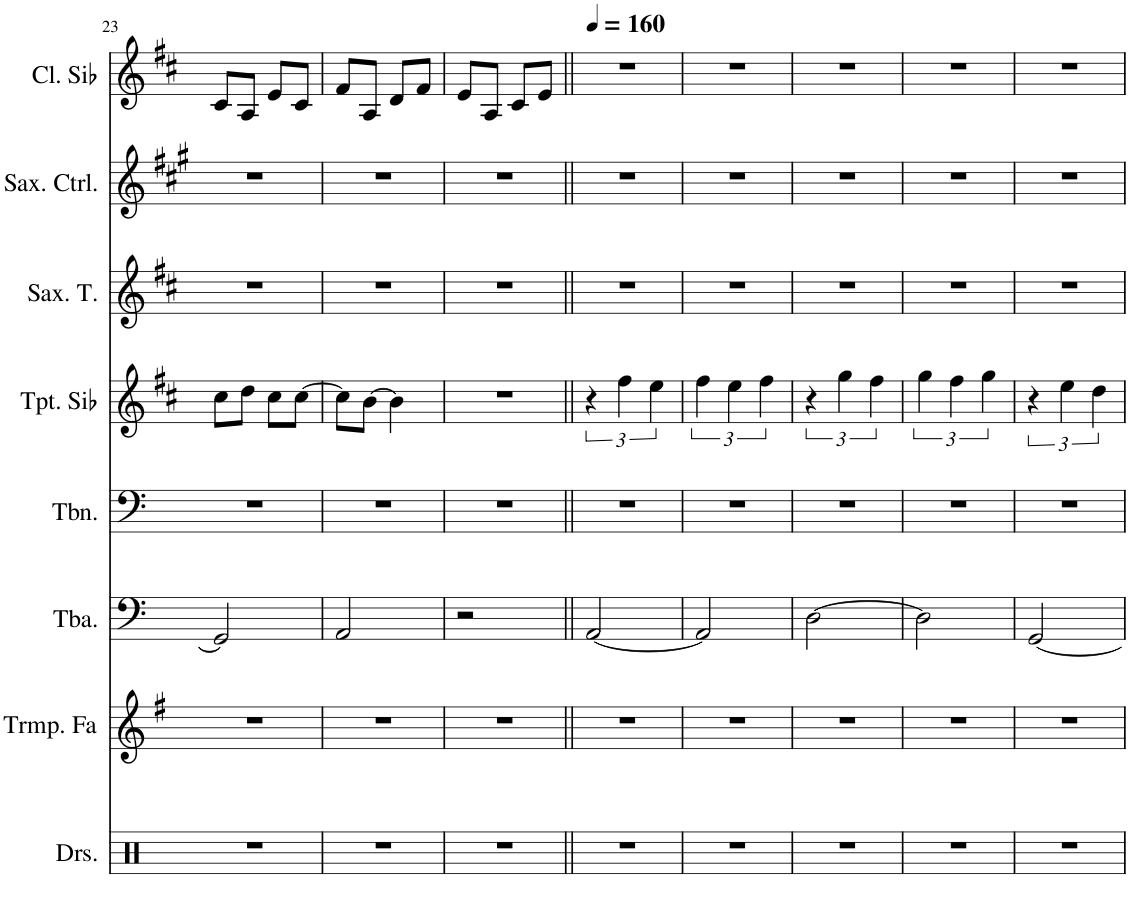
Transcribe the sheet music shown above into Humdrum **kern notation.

**kern	**kern	**kern	**kern	**kern	**kern	**kern	**kern
*part8	*part7	*part6	*part5	*part4	*part3	*part2	*part1
*staff8	*staff7	*staff6	*staff5	*staff4	*staff3	*staff2	*staff1
*I"Drumset	*I"Trompa en Fa	*I"Tuba	*I"Trombón	*I"Trompeta en Sib	*I"Saxofón tenor	*I"Saxofón contralto	*I"Clarinete en Sib
*I'Drs.	*I'Trmp. Fa	*I'Tba.	*I'Tbn.	*I'Tpt. Sib	*I'Sax. T.	*I'Sax. Ctrl.	*I'Cl. Sib
!!LO:PB:g=z
*clefX	*clefG2	*clefF4	*clefF4	*clefG2	*clefG2	*clefG2	*clefG2
*	*Trd4c7	*	*	*Trd1c2	*Trd8c14	*Trd5c9	*Trd1c2
*k[]	*k[f#]	*k[]	*k[]	*k[f#c#]	*k[f#c#]	*k[f#c#g#]	*k[f#c#]
*M2/4	*M2/4	*M2/4	*M2/4	*M2/4	*M2/4	*M2/4	*M2/4
=23	=23	=23	=23	=23	=23	=23	=23
2r	2r	2GG/]	2r	8cc#\L	2r	2r	8c#/L
.	.	.	.	8dd\J	.	.	8A/J
.	.	.	.	8cc#\L	.	.	8e/L
.	.	.	.	[8cc#\J	.	.	8c#/J
=24	=24	=24	=24	=24	=24	=24	=24
2r	2r	2AA/	2r	8cc#\L]	2r	2r	8f#/L
.	.	.	.	[8b\J	.	.	8A/J
.	.	.	.	4b\]	.	.	8d/L
.	.	.	.	.	.	.	8f#/J
=25	=25	=25	=25	=25	=25	=25	=25
2r	2r	2r	2r	2r	2r	2r	8e/L
.	.	.	.	.	.	.	8A/J
.	.	.	.	.	.	.	8c#/L
.	.	.	.	.	.	.	8e/J
=26||	=26||	=26||	=26||	=26||	=26||	=26||	=26||
*	*	*	*	*	*	*	*MM160
2r	2r	[2AA/	2r	6r	2r	2r	2r
.	.	.	.	6ff#\	.	.	.
.	.	.	.	6ee\	.	.	.
=27	=27	=27	=27	=27	=27	=27	=27
2r	2r	2AA/]	2r	6ff#\	2r	2r	2r
.	.	.	.	6ee\	.	.	.
.	.	.	.	6ff#\	.	.	.
=28	=28	=28	=28	=28	=28	=28	=28
2r	2r	[2D\	2r	6r	2r	2r	2r
.	.	.	.	6gg\	.	.	.
.	.	.	.	6ff#\	.	.	.
=29	=29	=29	=29	=29	=29	=29	=29
2r	2r	2D\]	2r	6gg\	2r	2r	2r
.	.	.	.	6ff#\	.	.	.
.	.	.	.	6gg\	.	.	.
=30	=30	=30	=30	=30	=30	=30	=30
2r	2r	[2GG/	2r	6r	2r	2r	2r
.	.	.	.	6ee\	.	.	.
.	.	.	.	6dd\	.	.	.
=	=	=	=	=	=	=	=
*-	*-	*-	*-	*-	*-	*-	*-
